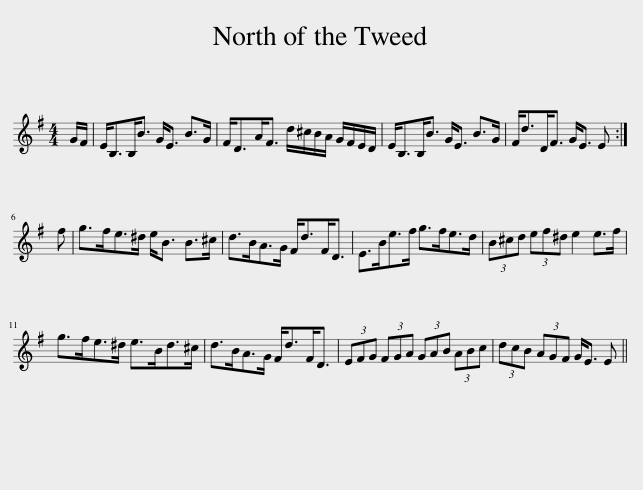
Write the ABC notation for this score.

X:1
L:1/8
M:4/4
I:linebreak $
K:Emin
V:1 treble
V:1
 G/F/ | E<B,B,<B G<E B>G | F<DA<F d/^c/B/A/ G/F/E/D/ | E<B,B,<B G<E B>G | F<dD<F G<E E :|$ %5
 f | g>fe>^d e<B B>^c | d>BA>G F<dF<D | E>Be>f g>fe>d | (3B^cd (3ef^d e2 e>f |$ %10
 g>fe>^d e>Bd>^c | d>BA>G F<dF<D | (3EFG (3FGA (3GAB (3ABc | (3dcB (3AGF G<E E || %14
